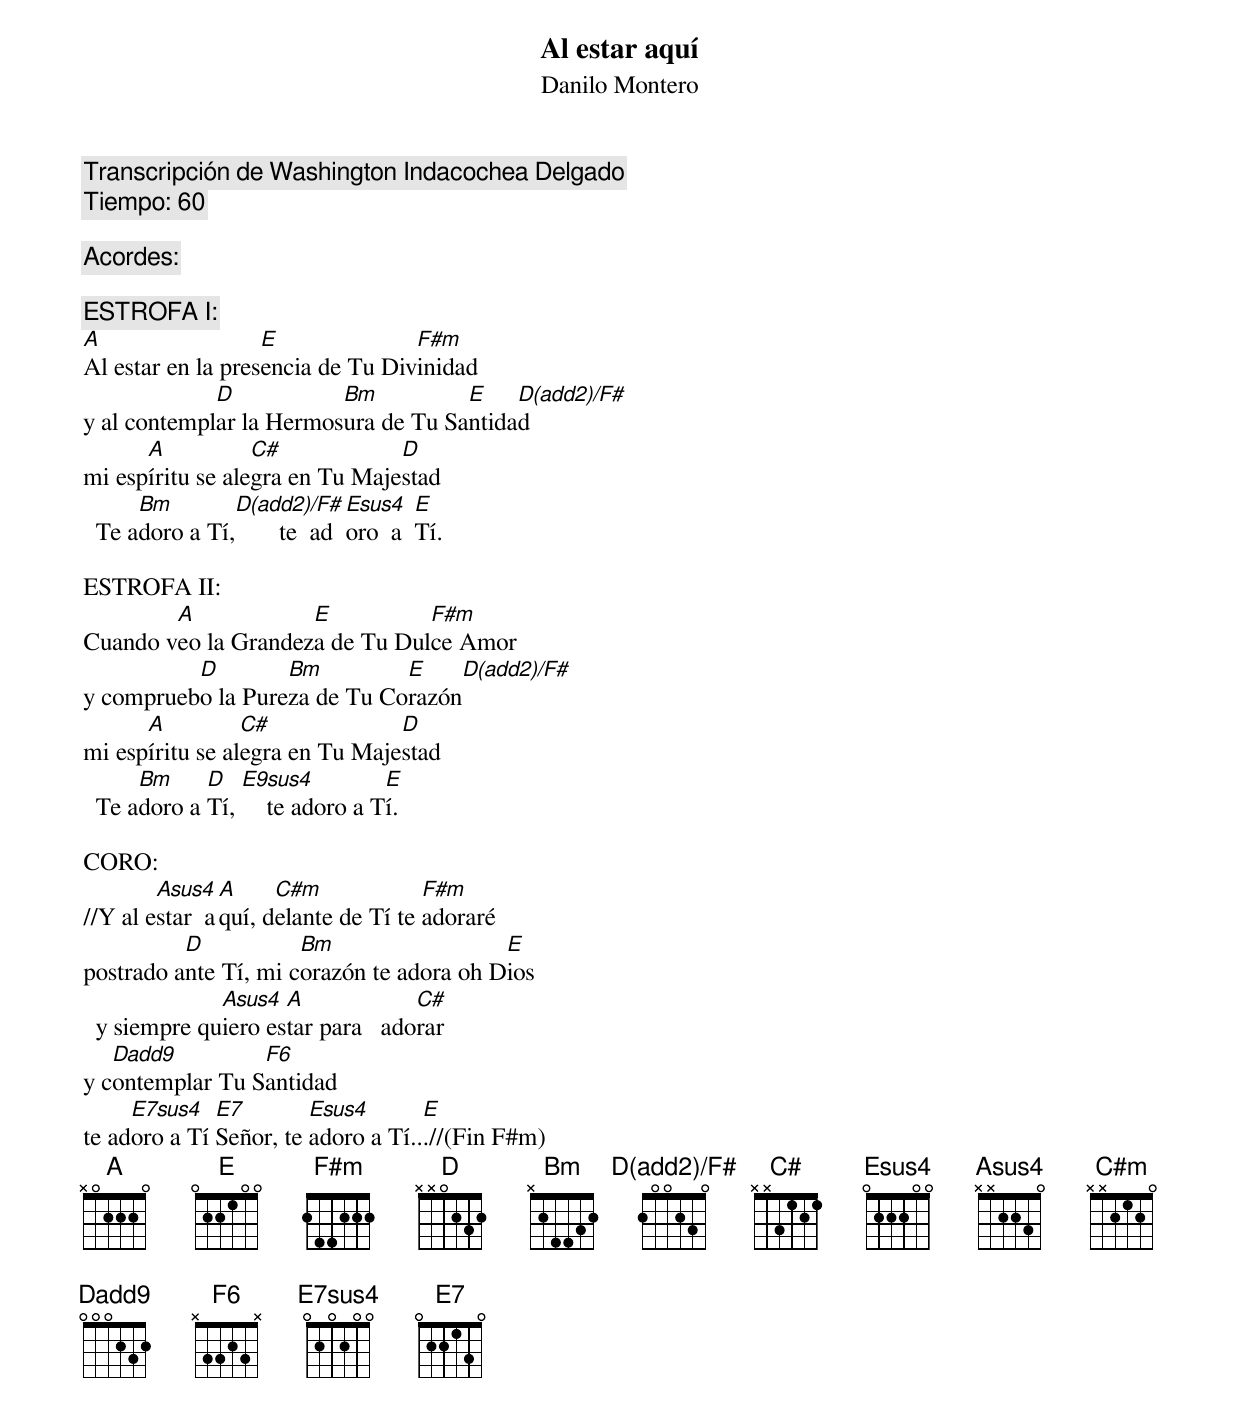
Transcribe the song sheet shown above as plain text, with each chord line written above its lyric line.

Al estar aquí
Danilo Montero
Transcripción de Washington Indacochea Delgado
Tiempo: 60

Acordes:
D(add2)/F#  200230
E7sus4      020200
Esus4       022200

ESTROFA I:
A                  E              F#m
Al estar en la presencia de Tu Divinidad
             D           Bm          E    D(add2)/F#
y al contemplar la Hermosura de Tu Santidad
      A           C#            D
mi espíritu se alegra en Tu Majestad
      Bm        D(add2)/F#   Esus4   E
  Te adoro a Tí,       te  adoro  a  Tí.

ESTROFA II:
        A            E          F#m
Cuando veo la Grandeza de Tu Dulce Amor
          D        Bm         E    D(add2)/F#
y compruebo la Pureza de Tu Corazón
      A          C#             D
mi espíritu se alegra en Tu Majestad
      Bm     D   E9sus4          E
  Te adoro a Tí,     te adoro a Tí.

CORO:
        Asus4  A     C#m             F#m
//Y al estar  aquí, delante de Tí te adoraré
          D           Bm                  E
postrado ante Tí, mi corazón te adora oh Dios
              Asus4  A             C#
  y siempre quiero estar para   adorar
   D(add9)       F6
y contemplar Tu Santidad
     E7sus4   E7        Esus4       E
te adoro a Tí Señor, te adoro a Tí...//(Fin F#m)
